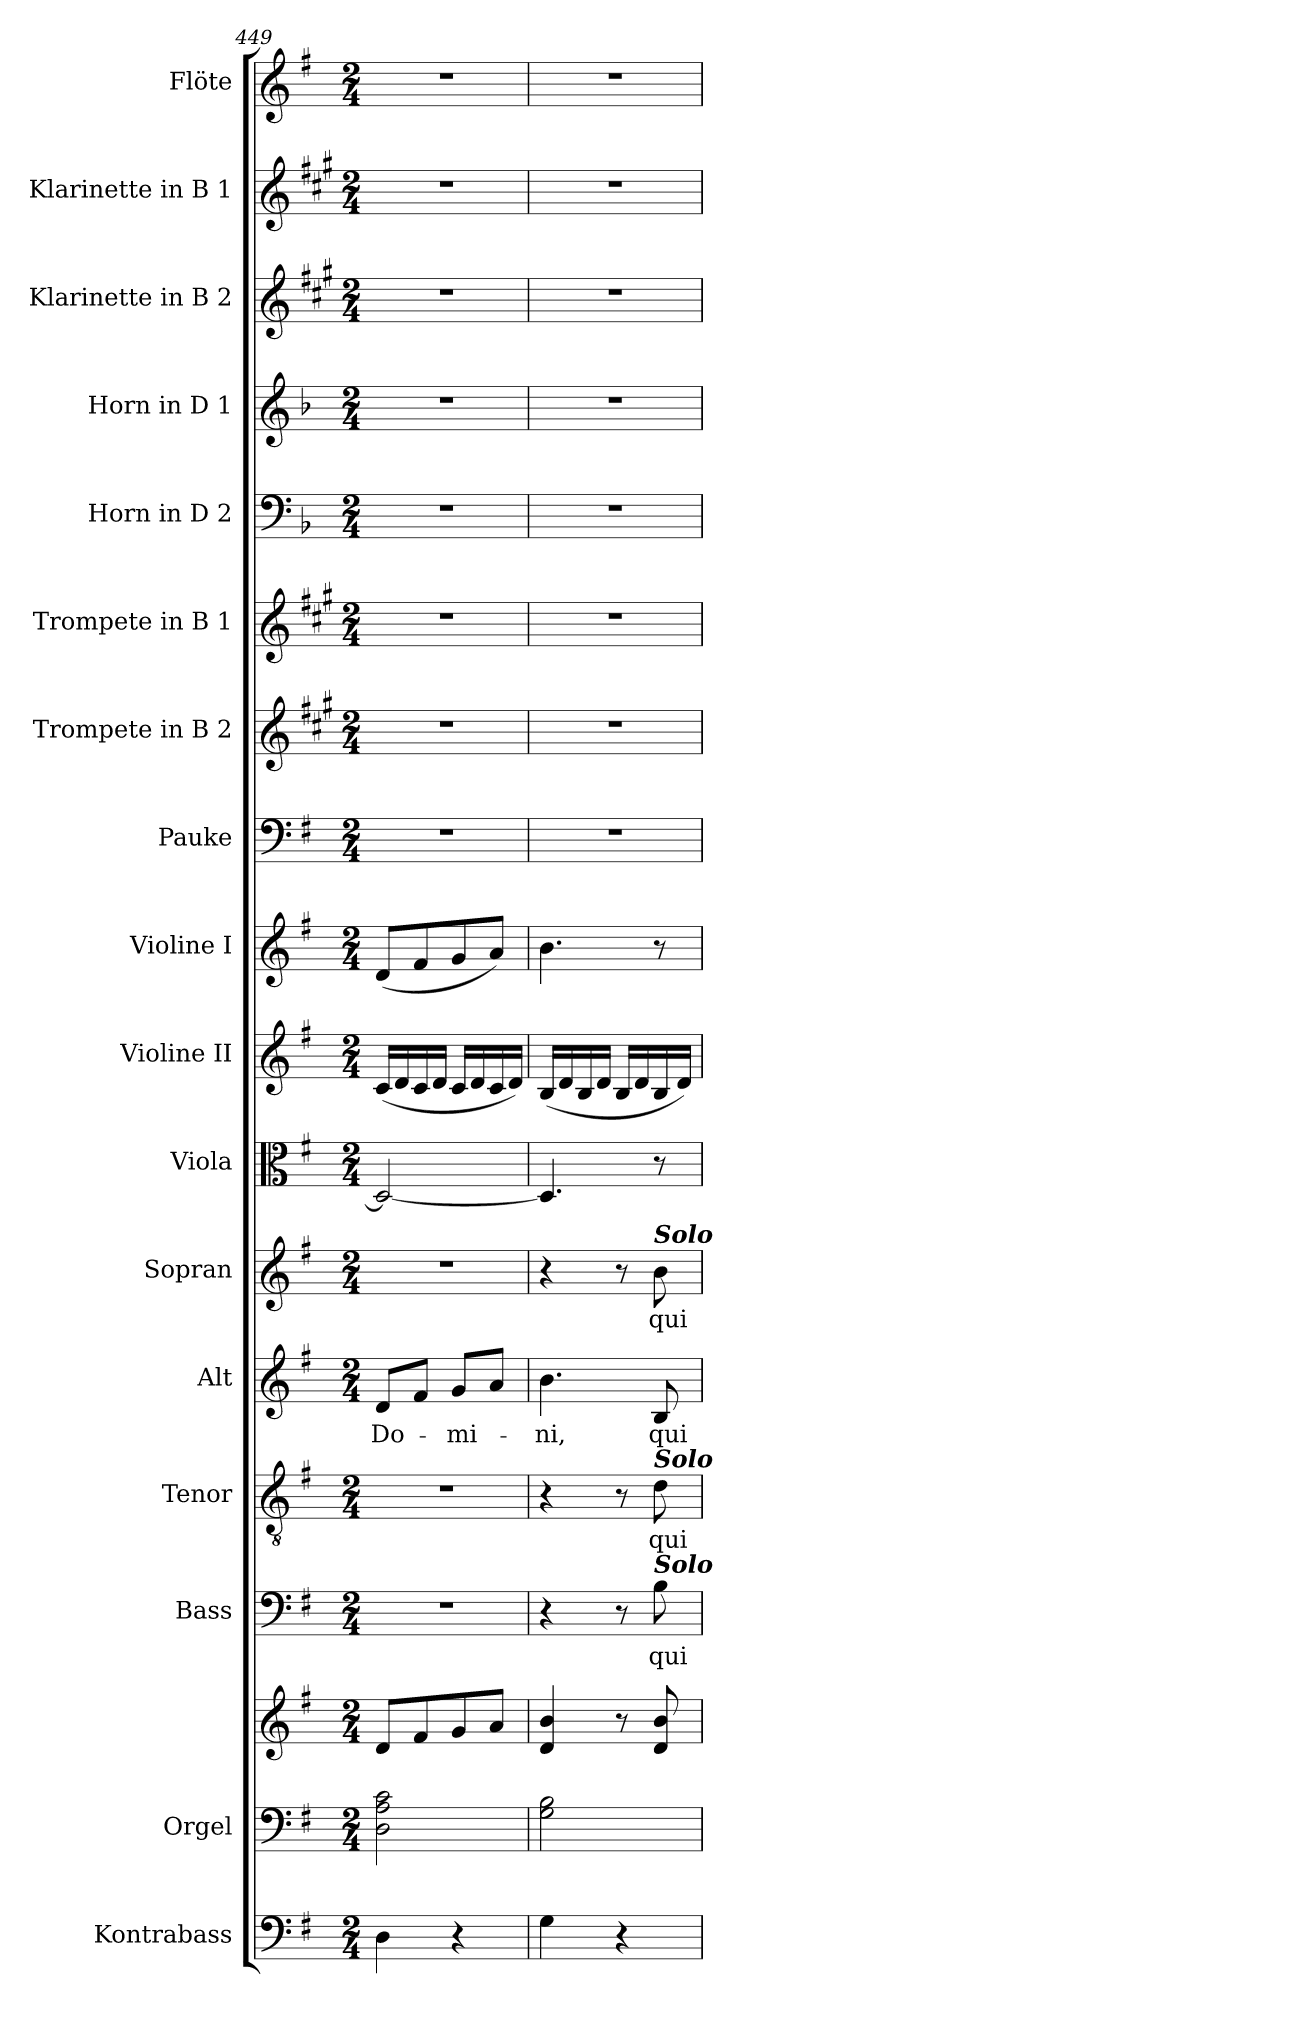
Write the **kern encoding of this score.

**kern	**kern	**kern	**kern	**text	**kern	**text	**kern	**text	**kern	**text	**kern	**kern	**kern	**kern	**kern	**kern	**kern	**kern	**kern	**kern	**kern
*part17	*part16	*part16	*part15	*part15	*part14	*part14	*part13	*part13	*part12	*part12	*part11	*part10	*part9	*part8	*part7	*part6	*part5	*part4	*part3	*part2	*part1
*staff18	*staff17	*staff16	*staff15	*staff15	*staff14	*staff14	*staff13	*staff13	*staff12	*staff12	*staff11	*staff10	*staff9	*staff8	*staff7	*staff6	*staff5	*staff4	*staff3	*staff2	*staff1
*I"Kontrabass	*I"Orgel	*	*I"Bass	*	*I"Tenor	*	*I"Alt	*	*I"Sopran	*	*I"Viola	*I"Violine II	*I"Violine I	*I"Pauke	*I"Trompete in B 2	*I"Trompete in B 1	*I"Horn in D 2	*I"Horn in D 1	*I"Klarinette in B 2	*I"Klarinette in B 1	*I"Flöte
*I'Kb.	*I'Org.	*	*I'B	*	*I'T	*	*I'A	*	*I'S	*	*I'Vla.	*I'Vl. II	*I'Vl. I	*I'Pk.	*I'Trp. 2	*I'Trp. 1	*I'Hrn. 2	*I'Hrn. 1	*I'Kl. 2	*I'Kl. 1	*I'Fl.
*clefF4	*clefF4	*clefG2	*clefF4	*	*clefGv2	*	*clefG2	*	*clefG2	*	*clefC3	*clefG2	*clefG2	*clefF4	*clefG2	*clefG2	*clefF4	*clefG2	*clefG2	*clefG2	*clefG2
*ITrd7c12	*	*	*	*	*	*	*	*	*	*	*	*	*	*	*ITrd1c2	*ITrd1c2	*ITrd-1c-2	*ITrd-1c-2	*ITrd1c2	*ITrd1c2	*
*k[f#]	*k[f#]	*k[f#]	*k[f#]	*	*k[f#]	*	*k[f#]	*	*k[f#]	*	*k[f#]	*k[f#]	*k[f#]	*k[f#]	*k[f#]	*k[f#]	*k[f#]	*k[f#]	*k[f#]	*k[f#]	*k[f#]
*G:	*G:	*G:	*G:	*	*G:	*	*G:	*	*G:	*	*G:	*G:	*G:	*G:	*G:	*G:	*G:	*G:	*G:	*G:	*G:
*M2/4	*M2/4	*M2/4	*M2/4	*	*M2/4	*	*M2/4	*	*M2/4	*	*M2/4	*M2/4	*M2/4	*M2/4	*M2/4	*M2/4	*M2/4	*M2/4	*M2/4	*M2/4	*M2/4
=449	=449	=449	=449	=449	=449	=449	=449	=449	=449	=449	=449	=449	=449	=449	=449	=449	=449	=449	=449	=449	=449
!	!	!	!	!	!	!	!	!LO:LY:b	!	!	!	!	!	!	!	!	!	!	!	!	!
4DD\	2D\ 2A\ 2c\	8d/L	2r	.	2r	.	8d/L	Do-	2r	.	2D/_	(<16c/LL	(<8d/L	2r	2r	2r	2r	2r	2r	2r	2r
.	.	.	.	.	.	.	.	.	.	.	.	16d/	.	.	.	.	.	.	.	.	.
.	.	8f#/	.	.	.	.	8f#/J	.	.	.	.	16c/	8f#/	.	.	.	.	.	.	.	.
.	.	.	.	.	.	.	.	.	.	.	.	16d/JJ	.	.	.	.	.	.	.	.	.
!	!	!	!	!	!	!	!	!LO:LY:b	!	!	!	!	!	!	!	!	!	!	!	!	!
4r	.	8g/	.	.	.	.	8g/L	-mi-	.	.	.	16c/LL	8g/	.	.	.	.	.	.	.	.
.	.	.	.	.	.	.	.	.	.	.	.	16d/	.	.	.	.	.	.	.	.	.
.	.	8a/J	.	.	.	.	8a/J	.	.	.	.	16c/	8a/J)	.	.	.	.	.	.	.	.
.	.	.	.	.	.	.	.	.	.	.	.	16d/JJ)	.	.	.	.	.	.	.	.	.
=450	=450	=450	=450	=450	=450	=450	=450	=450	=450	=450	=450	=450	=450	=450	=450	=450	=450	=450	=450	=450	=450
!	!	!	!	!	!	!	!	!LO:LY:b	!	!	!	!	!	!	!	!	!	!	!	!	!
4GG\	2G\ 2B\	4d/ 4b/	4r	.	4r	.	4.b\	-ni,	4r	.	4.D/]	(<16B/LL	4.b\	2r	2r	2r	2r	2r	2r	2r	2r
.	.	.	.	.	.	.	.	.	.	.	.	16d/	.	.	.	.	.	.	.	.	.
.	.	.	.	.	.	.	.	.	.	.	.	16B/	.	.	.	.	.	.	.	.	.
.	.	.	.	.	.	.	.	.	.	.	.	16d/JJ	.	.	.	.	.	.	.	.	.
4r	.	8r	8r	.	8r	.	.	.	8r	.	.	16B/LL	.	.	.	.	.	.	.	.	.
.	.	.	.	.	.	.	.	.	.	.	.	16d/	.	.	.	.	.	.	.	.	.
!	!	!	!	!	!	!	!	!	!LO:TX:a:Bi:t=Solo	!	!	!	!	!	!	!	!	!	!	!	!
!	!	!	!	!	!LO:TX:a:Bi:t=Solo	!	!	!	!	!	!	!	!	!	!	!	!	!	!	!	!
!	!	!	!LO:TX:a:Bi:t=Solo	!	!	!	!	!	!	!	!	!	!	!	!	!	!	!	!	!	!
!	!	!	!	!LO:LY:b	!	!LO:LY:b	!	!LO:LY:b	!	!LO:LY:b	!	!	!	!	!	!	!	!	!	!	!
.	.	8d/ 8b/	8B\	qui	8d\	qui	8B/	qui	8b\	qui	8r	16B/	8r	.	.	.	.	.	.	.	.
.	.	.	.	.	.	.	.	.	.	.	.	16d/JJ)	.	.	.	.	.	.	.	.	.
=	=	=	=	=	=	=	=	=	=	=	=	=	=	=	=	=	=	=	=	=	=
*-	*-	*-	*-	*-	*-	*-	*-	*-	*-	*-	*-	*-	*-	*-	*-	*-	*-	*-	*-	*-	*-
